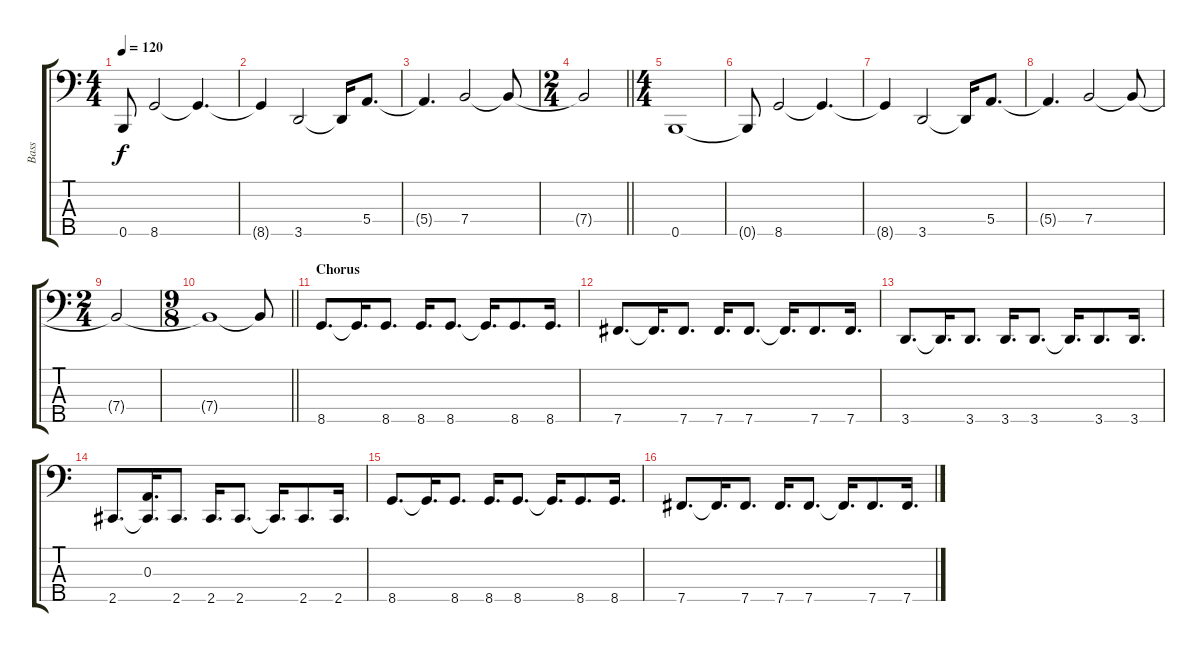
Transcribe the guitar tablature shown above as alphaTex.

\track ("Bass" "Bass") {instrument electricbassfinger}
\staff {score tabs}
\tuning (G2 D2 A1 E1 B0) {hide}
\ts (4 4)
\tempo 120
\clef f4
\ks c
0.5{t}.8{dy f} 8.5.2 8.5{t}.4{d} |
8.5{t}.4 3.5.2 3.5{t}.16 5.4.8{d} |
5.4{t}.4{d} 7.4.2 7.4{t}.8 |
\ts (2 4)
\barLineRight lightlight
7.4{t}.2 |
\ts (4 4)
0.5.1 |
0.5{t}.8 8.5.2 8.5{t}.4{d} |
8.5{t}.4 3.5.2 3.5{t}.16 5.4.8{d} |
5.4{t}.4{d} 7.4.2 7.4{t}.8 |
\ts (2 4)
7.4{t}.2 |
\ts (9 8)
\barLineRight lightlight
7.4{t}.1 7.4{t}.8 |
\section ("" "Chorus")
8.5.8{d} 8.5{t}.16{d} 8.5.8{d} 8.5.16{d} 8.5.8{d} 8.5{t}.16{d} 8.5.8{d} 8.5.16{d} |
7.5.8{d} 7.5{t}.16{d} 7.5.8{d} 7.5.16{d} 7.5.8{d} 7.5{t}.16{d} 7.5.8{d} 7.5.16{d} |
3.5.8{d} 3.5{t}.16{d} 3.5.8{d} 3.5.16{d} 3.5.8{d} 3.5{t}.16{d} 3.5.8{d} 3.5.16{d} |
2.5.8{d} (0.3 2.5{t}).16{d} 2.5.8{d} 2.5.16{d} 2.5.8{d} 2.5{t}.16{d} 2.5.8{d} 2.5.16{d} |
8.5.8{d} 8.5{t}.16{d} 8.5.8{d} 8.5.16{d} 8.5.8{d} 8.5{t}.16{d} 8.5.8{d} 8.5.16{d} |
7.5.8{d} 7.5{t}.16{d} 7.5.8{d} 7.5.16{d} 7.5.8{d} 7.5{t}.16{d} 7.5.8{d} 7.5.16{d}
